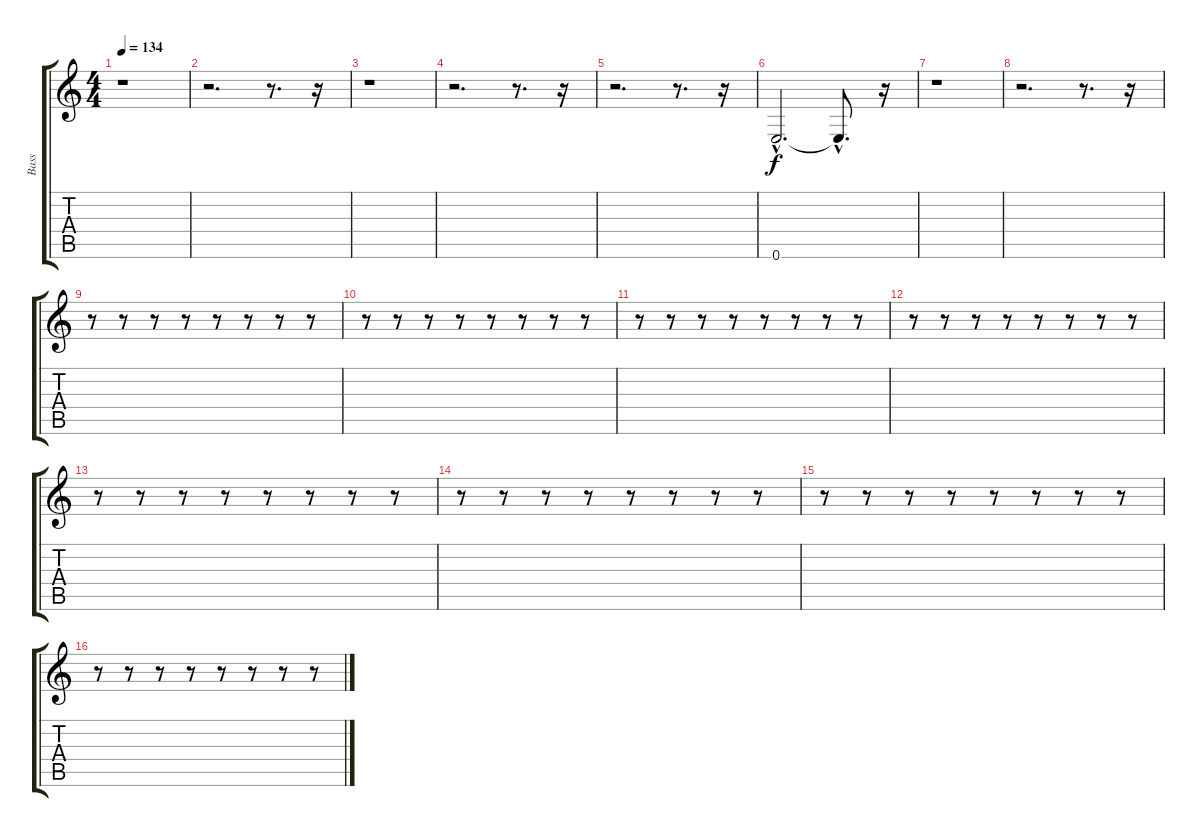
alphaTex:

\track ("Bass" "Bass") {instrument electricbassfinger}
\staff {score tabs}
\tuning (E4 B3 G3 D3 A2 E2) {hide}
\ts (4 4)
\tempo 134
\clef g2
\ks c
r.1{dy f instrument electricbassfinger} |
r.2{d} r.8{d} r.16 |
r.1 |
r.2{d} r.8{d} r.16 |
r.2{d} r.8{d} r.16 |
0.6{hac}.2{d} 0.6{hac t}.8{d} r.16 |
r.1 |
r.2{d} r.8{d} r.16 |
r.8 r.8 r.8 r.8 r.8 r.8 r.8 r.8 |
r.8 r.8 r.8 r.8 r.8 r.8 r.8 r.8 |
r.8 r.8 r.8 r.8 r.8 r.8 r.8 r.8 |
r.8 r.8 r.8 r.8 r.8 r.8 r.8 r.8 |
r.8 r.8 r.8 r.8 r.8 r.8 r.8 r.8 |
r.8 r.8 r.8 r.8 r.8 r.8 r.8 r.8 |
r.8 r.8 r.8 r.8 r.8 r.8 r.8 r.8 |
r.8 r.8 r.8 r.8 r.8 r.8 r.8 r.8
